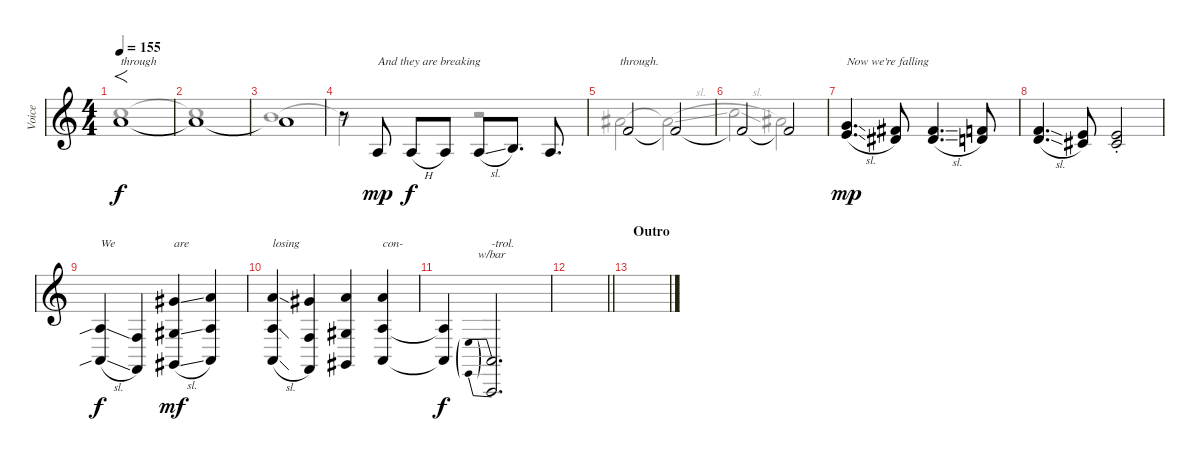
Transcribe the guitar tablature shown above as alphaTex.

\track ("Voice" "Voice") {instrument altosax}
\staff {score}
\tuning (E4 B3 G3 D3 A2 E2) {hide}
\voice
\ts (4 4)
\tempo 155
\clef g2
\ks c
10.2.1{f txt "through" dy f} |
10.2{t}.1 |
10.2{t}.1 |
r.8 2.3.8{txt "And they are breaking" dy mp} 2.3{h}.8{dy f} 2.3.8 2.3{sl}.8 4.3.8{d} 2.3.8{d} |
6.2.2{txt "through."} 6.2{t}.2 |
6.2{t}.2 6.2{t}.2 |
(8.2{sl} 9.3{sl}).4{d txt "Now we're falling" dy mp} (7.2 8.3).8 (7.2{sl} 8.3{sl}).4{d} (6.2 7.3).8 |
(6.2{sl} 7.3{sl}).4{d} (5.2 6.3).8 (5.2{st} 6.3{st}).2 |
(7.4{sib sl} 5.6{sib sl}).4{txt "We" dy f} (3.4 1.6).4 (9.2{sl} 6.4{sl} 4.6{sl}).4{txt "are" dy mf} (10.2 7.4 5.6).4 |
(10.2{sl} 7.4{sl} 5.6{sl}).4{txt "losing"} (9.2 3.4 1.6).4 (10.2 6.4 4.6).4 (10.2 7.4 5.6).4{txt "con-"} |
(7.4{t} 5.6{t}).4{dy f} (2.4 0.6).2{d tbe (predive default 0 -14 60 -14) txt "-trol."} |
\barLineRight lightlight
|
\section ("" "Outro")
|
|
|
\voice
\clef g2
\ottava regular
\simile none
\ks c
8.1.1{dy f} |
8.1{t}.1 |
7.1.1 |
7.1{t}.2 r.2 |
6.1.2 6.1{sl t}.2 |
8.1{sl}.2 6.1.2 |
|
|
|
|
|
\barLineRight lightlight
|
|
|
|
